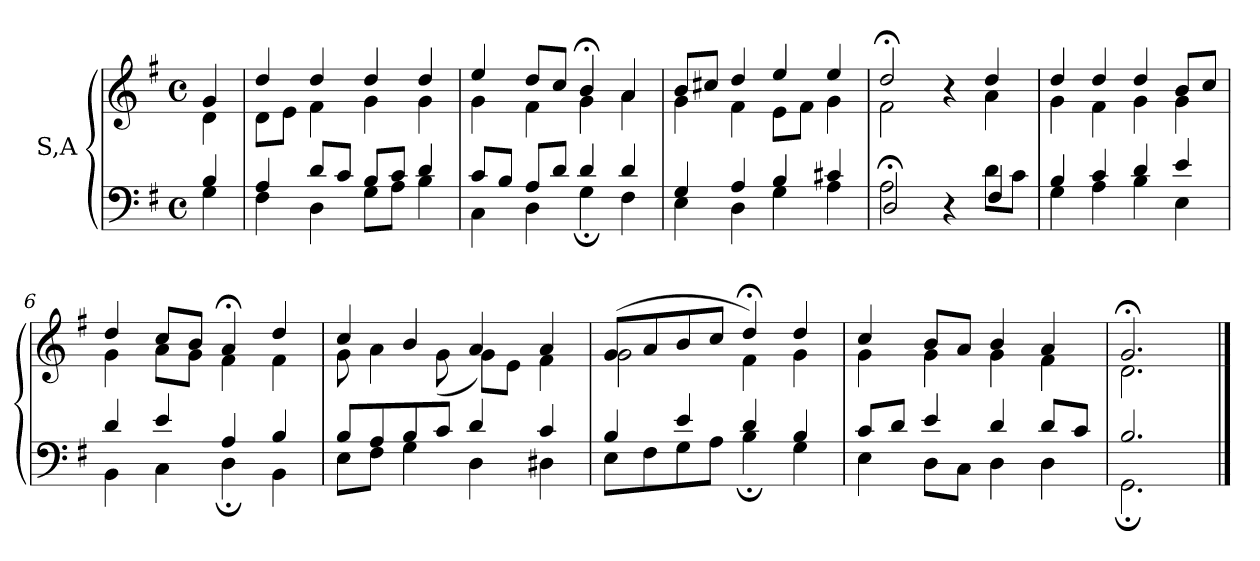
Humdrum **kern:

**kern	**kern
*part1	*part1
*staff2	*staff1
*I"S,A	*
!!LO:LB:g=z
*clefF4	*clefG2
*k[f#]	*k[f#]
*M4/4	*M4/4
*met(c)	*met(c)
=	=
*^	*^
4B	4G	4g	4d
=1	=1	=1	=1
4A	4F#	4dd	8dL
.	.	.	8eJ
8dL	4D	4dd	4f#
8cJ	.	.	.
8BL	8GL	4dd	4g
8cJ	8AJ	.	.
4d	4B	4dd	4g
=2	=2	=2	=2
8cL	4C	4ee	4g
8BJ	.	.	.
8AL	4D	8ddL	4f#
8dJ	.	8ccJ	.
4d	4G;	4b;<	4g
4d	4F#	4a	4a
=3	=3	=3	=3
4G	4E	8bL	4g
.	.	8cc#XJ	.
4A	4D	4dd	4f#
4B	4G	4ee	8eL
.	.	.	8f#J
4c#X	4A	4ee	4g
=4	=4	=4	=4
*	*^	*	*^
2ryy	2A	2D;	2dd;<	2f#	2ryy
4ryy	4r	4ryy	4r	4ryy	4ryy
4ryy	8dL	4F#	4dd	4a	4ryy
.	8cJ	.	.	.	.
*	*v	*v	*	*	*
*	*	*	*v	*v
=5	=5	=5	=5
4B	4G	4dd	4g
4c	4A	4dd	4f#
4d	4B	4dd	4g
4e	4E	8bL	4g
.	.	8ccJ	.
!!LO:PB:g=z	!!
=6	=6	=6	=6
4d	4BB	4dd	4g
4e	4C	8ccL	8aL
.	.	8bJ	8gJ
4A	4D;	4a;<	4f#
4B	4BB	4dd	4f#
=7	=7	=7	=7
8BL	8EL	4cc	8g
8A	8F#J	.	4a
8B	4G	4b	.
8cJ	.	.	(<8g
4d	4D	4a	8gL)
.	.	.	8eJ
4c	4D#X	4a	4f#
=8	=8	=8	=8
4B	8EL	(>8gL	2g
.	8F#	8a	.
4e	8G	8b	.
.	8AJ	8ccJ	.
4d	4B;	4dd;<)	4f#
4B	4G	4dd	4g
=9	=9	=9	=9
8cL	4E	4cc	4g
8dJ	.	.	.
4e	8DL	8bL	4g
.	8CJ	8aJ	.
4d	4D	4b	4g
8dL	4D	4a	4f#
8cJ	.	.	.
=10	=10	=10	=10
2.B	2.GG;	2.g;<	2.d
*v	*v	*	*
*	*v	*v
==	==
*-	*-
